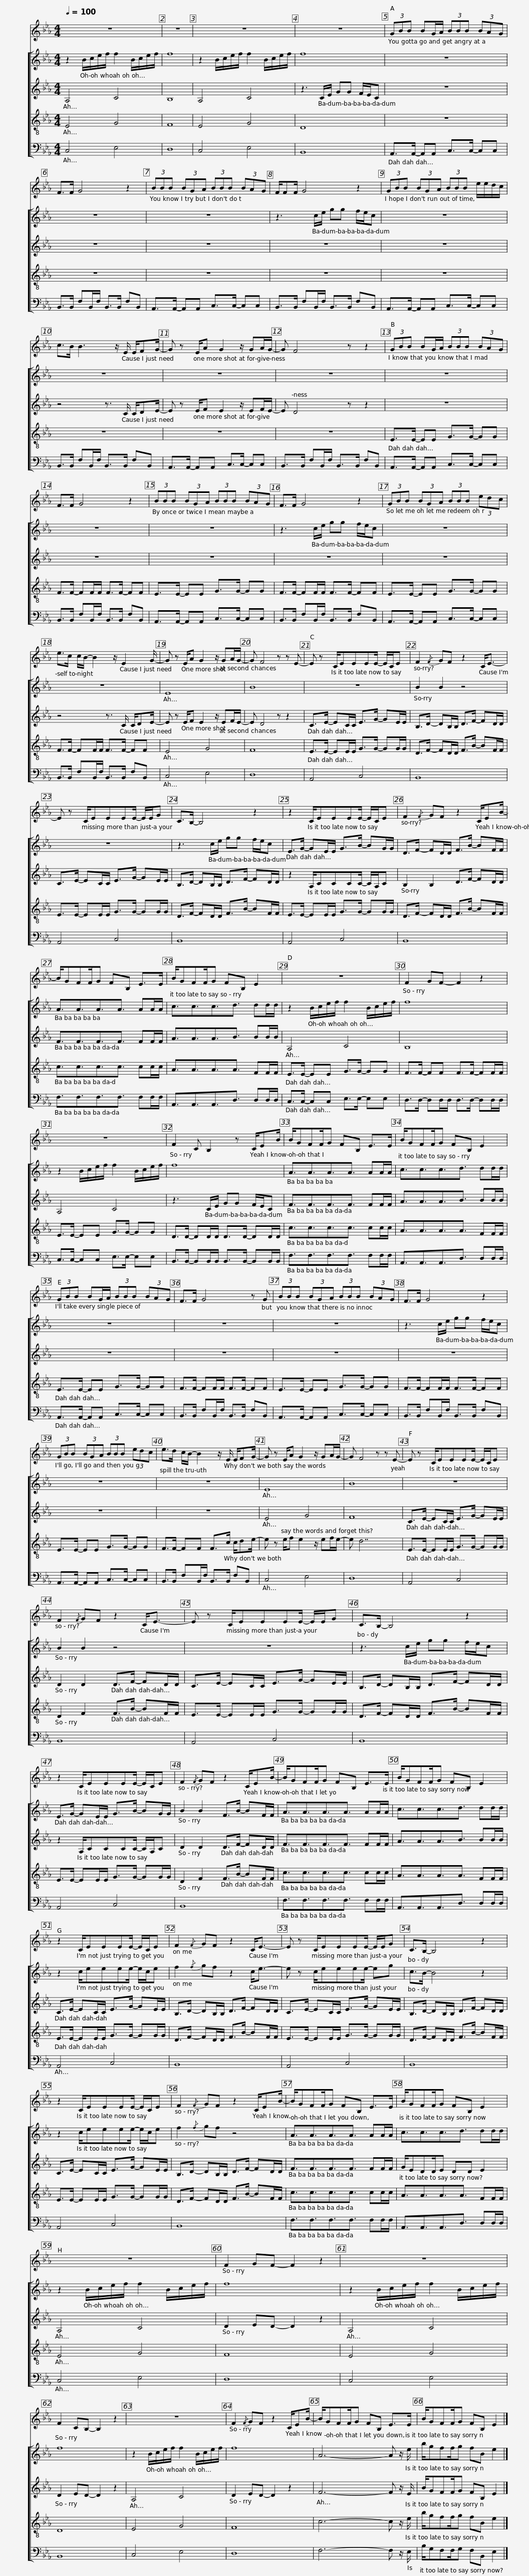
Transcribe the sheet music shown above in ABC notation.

X:1
%%score 1 [ 2 3 4 5 ]
L:1/8
Q:1/4=100
M:4/4
I:linebreak $
K:Eb
V:1 treble
V:2 treble
V:3 treble
V:4 treble-8
V:5 bass
V:1
 z8 | z8 | z8 | z8 |$ (3GBB BG/A/ (3BBB (3BAG | %5
 F>F G4 z2 | (3BBB (3BGA (3BBB (3BAG |$ F/FF/ G4 z2 | (3GBB (3BGA (3BBB e/e/d/c/ | c>B B3 z/ E/ E/FG/- |$ %10
 G z E/A G2 z/ GA/G/- | G F4 z z2 | (3GBB BG/A/ (3BBB (3BAG |$ F>F G4 z2 | (3BBB (3BGA (3BBB (3BAG | %15
 F>F G4 z2 |$ (3GBB (3BGA (3BBB (3edc | e>c c/B/- B2 z/ E2 G/- | G z E/A G2 z/ GA/G/- |$ G F4 z z E- | %20
 E z C/EEEE/- E/C/E | F2{/F} GF z2 C<E- |$ E z C/EEEE/- E/E/G | C>B,- B,4 z2 | z2 C/EEEE/- E/C/E |$ %25
 F2{/F} GF z2 C/EB/- | B/GFF/G FB, E>E | B/GFF/G FB, E2 |$ z8 | F2 GF- F2 z2 | %30
 z8 |$ F2 C B,2 z C/EB/ | B/GFF/G FB, E>E | B/GFF/G FB, E2 |$ (3GBB BG/A/ (3BBB (3BAG | %35
 F>F G4 z G | (3BBB (3BGA (3BBB (3BAG |$ F>F G4 z2 | (3GBB (3BGA (3BBB (3edc | e>d c/B/- B2 z/ E/ E/FG/- |$ %40
 G z E/A G2 z/ GA/G/- | G F4 z z E- | E z C/EEEE/- E/C/E | F2{/F} GF z2 C<E- |$ E z C/EEEE/- E/E/G | %45
 C>B,- B,4 z2 | z2 C/EEEE/- E/C/E |$ F2{/F} GF z2 C/EB/- | B/GFF/G FB, E>E | B/GFF/G FB, E2 |$ %50
 z2 C/EEEE/- E/C/E | F2{/F} GF z2 C<E- | E z C/EEEE/- E/E/G |$ C>B,- B,4 z2 | z2 C/EEEE/- E/C/E | %55
 F2{/F} GF z2 C/EB/- |$ B/GFF/G FB, E>E | B/GFF/G FB, E2 | z8 | F2 GF- F2 z2 |$ %60
 z8 | F2 CB,- B,2 z2 | z8 | F2{/F} GF z2 C/EB/- |$ B/GFF/G FB, E>E | %65
 B/GFF/G FB, E2 |] %66
V:2
 z2 B/c/e/f/ f2 B/c/e/f/ | f8 | z2 B/c/e/f/ f2 B/c/e/f/ | f8 |$ z8 | %5
 z8 | z8 |$ z3 c/e/ gg f/e/c | z8 | z8 |$ %10
 z8 | z8 | z8 |$ z8 | z8 | %15
 z3 c/e/ gg f/e/c |$ z8 | z8 | E8 |$ B8 | %20
 z8 | B2 B2 z4 |$ z8 | z3 c/e/ gg f/e/c | E>G- GE/E/ G>B- BG/G/ |$ %25
 D>F- FD/D/ F>B- BF/F/ | A3/2A3/2A3/2A3/2 AA/A/ | c3/2c3/2c3/2d3/2 dd/d/ |$ z2 B/c/e/f/ f2 B/c/e/f/ | f8 | %30
 z2 B/c/e/f/ f2 B/c/e/f/ |$ f8 | A3/2A3/2A3/2A3/2 AA/A/ | c3/2c3/2c3/2d3/2 dd/d/ |$ z8 | %35
 z8 | z8 |$ z3 c/e/ gg f/e/c | z8 | z8 |$ %40
 E8 | B8 | z8 | B2 B2 z4 |$ z8 | %45
 z3 c/e/ gg f/e/c | E>G- GE/E/ G>B- BG/G/ |$ B2 B2 F>B- BF/F/ | A3/2A3/2A3/2A3/2 AA/A/ | c3/2c3/2c3/2d3/2 dd/d/ |$ %50
 z2 c/eeee/- e/c/e | f2{/f} gf z2 c<e- | e z c/eeee/- eg |$ c>B- B4 z2 | z2 c/eeee/- e/c/e | %55
 f2{/f} gf z4 |$ A3/2A3/2A3/2A3/2 AA/A/ | c3/2c3/2c3/2d3/2 dd/d/ | z2 B/c/e/f/ f2 B/c/e/f/ | f8 |$ %60
 z2 B/c/e/f/ f2 B/c/e/f/ | f8 | z2 B/c/e/f/ f2 B/c/e/f/ | f8 |$ A6- A z/ e/ | %65
 b/gff/g fB e2 |] %66
V:3
 A,4 C4 | B,8 | A,4 C4 | z3 C/E/ GG F/E/C |$ z8 | %5
 z8 | z8 |$ z8 | z8 | z4 z3/2 C/ C/DE/- |$ %10
 E z E/F E2 z/ EF/E/- | E D4 z z2 | z8 |$ z8 | z8 | %15
 z8 |$ z8 | z4 z3/2 C/ C/DE/- | E z E/F E2 z/ EF/E/- |$ E D4 z z2 | %20
 C>E- EC/C/ E>G- GE/E/ | B,>D- DB,/B,/ D>F- FD/D/ |$ C>E- EC/C/ E>G- GE/E/ | B,>D- DB,/B,/ D>F- FD/D/ | z2 A,/CCCC/- C/A,/C |$ %25
 B,2 B,2 D>F- FD/D/ | F3/2F3/2F3/2F3/2 FF/F/ | A3/2A3/2A3/2B3/2 BB/B/ |$ A,4 C4 | B,8 | %30
 A,4 C4 |$ z3 C/E/ GG F/E/C | F3/2F3/2F3/2F3/2 FF/F/ | A3/2A3/2A3/2B3/2 BB/B/ |$ z8 | %35
 z8 | z8 |$ z8 | z8 | z8 |$ %40
 E4 G4 | F8 | C>E- EC/C/ E>G- GE/E/ | D2 D2 D>F- FD/D/ |$ C>E- EC/C/ E>G- GE/E/ | %45
 B,>D- DB,/B,/ D>F- FD/D/ | z2 A,/CCCC/- C/A,/C |$ D2 D2 D>F- FD/D/ | F3/2F3/2F3/2F3/2 FF/F/ | A3/2A3/2A3/2B3/2 BB/B/ |$ %50
 C>E- EC/C/ E>G- GE/E/ | B,>D- DB,/B,/ D>F- FD/D/ | C>E- EC/C/ E>G- GE/E/ |$ B,>D- DB,/B,/ D>F- FD/D/ | C>E- EC/C/ E>G- GE/E/ | %55
 B,>D- DB,/B,/ D>F- FD/D/ |$ F3/2F3/2F3/2F3/2 FF/F/ | G/EDD/E DD E2 | A,4 C4 | D2 ED- D2 z2 |$ %60
 A,4 C4 | D2 ED- D2 z2 | A,4 C4 | D2 ED- D2 z2 |$ F6- F z/ E/ | %65
 B/GFF/G FB, E2 |] %66
V:4
 E4 G4 | F8 | E4 G4 | D8 |$ z8 | %5
 z8 | z8 |$ z8 | z8 | z8 |$ %10
 z8 | z8 | E>E- EE G>G- GG |$ F>F- FF/F/ F>F- FF | E>E- EE G>G- GG | %15
 F>F- FF/F/ F>F- FF |$ E>E- EE G>G- GG | F>F- FF/F/ F>F- FF | E4 G4 |$ F8 | %20
 E>E- EE/E/ G>G- GG/G/ | D>F- FD/D/ F>B- BF/F/ |$ E>E- EE/E/ G>G- GG/G/ | D>F- FD/D/ F>B- BF/F/ | E>E- EE/E/ G>G- GG/G/ |$ %25
 D>F- FD/D/ F>B- BF/F/ | c3/2c3/2c3/2c3/2 cc/c/ | A3/2A3/2A3/2A3/2 FF/F/ |$ E>E- EE G>G- GG | F>F- FF F>F- FF/F/ | %30
 E>E- EE G>G- GG |$ D>D- DD/D/ D>D- DD/D/ | c3/2c3/2c3/2c3/2 cc/c/ | A3/2A3/2A3/2A3/2 FF/F/ |$ E>E- EE G>G- GG | %35
 F>F- FF/F/ F>F- FF | E>E- EE G>G- GG |$ F>F- FF/F/ F>F- FF | E>E- EE G>G- GG | F>F- FF F>c c/de/- |$ %40
 e z e/f e2 z/ ef/e/- | e d7 | E>E- EE/E/ G>G- GG/G/ | D2 F2 F>B- BF/F/ |$ E>E- EE/E/ G>G- GG/G/ | %45
 D>F- FD/D/ F>B- BF/F/ | E>E- EE/E/ G>G- GG/G/ |$ D2 F2 F>B- BF/F/ | c3/2c3/2c3/2c3/2 cc/c/ | A3/2A3/2A3/2A3/2 FF/F/ |$ %50
 E>E- EE/E/ G>G- GG/G/ | D>F- FD/D/ F>B- BF/F/ | E>E- EE/E/ G>G- GG/G/ |$ D>F- FD/D/ F>B- BF/F/ | E>E- EE/E/ G>G- GG/G/ | %55
 D>F- FD/D/ F>B- BF/F/ |$ c3/2c3/2c3/2c3/2 cc/c/ | A3/2A3/2A3/2A3/2 FF/F/ | E4 G4 | F8 |$ %60
 E4 G4 | D8 | E4 G4 | F8 |$ c6- c z/ e/ | %65
 b/gff/g fB e2 |] %66
V:5
 C,4 E,4 | D,8 | C,4 E,4 | B,,8 |$ A,,>A,,- A,,A,, C,>C,- C,C, | %5
 B,,>B,, F,B,,/F,/ B,,>B,, F,B,, | A,,>A,,- A,,A,, C,>C,- C,C, |$ B,,>B,, F,B,,/F,/ B,,>B,, F,B,, | A,,>A,,- A,,A,, C,>C,- C,C, | B,,>B,, F,B,,/F,/ B,,>B,, F,B,, |$ %10
 A,,>A,,- A,,A,, C,>C,- C,C, | B,,>B,, F,B,,/F,/ B,,>B,, F,B,, | A,,>A,,- A,,A,, C,>C,- C,C, |$ B,,>B,, F,B,,/F,/ B,,>B,, F,B,, | A,,>A,,- A,,A,, C,>C,- C,C, | %15
 B,,>B,, F,B,,/F,/ B,,>B,, F,B,, |$ A,,>A,,- A,,A,, C,>C,- C,C, | B,,>B,, F,B,,/F,/ B,,>B,, F,B,, | C,4 E,4 |$ D,8 | %20
 A,,4 C,4 | B,,8 |$ A,,4 C,4 | B,,8 | A,,4 C,4 |$ %25
 B,,8 | F,3/2F,3/2F,3/2F,3/2 F,F,/F,/ | A,,3/2A,,3/2A,,3/2D,3/2 D,D,/D,/ |$ C,>C,- C,C, E,>E,- E,E, | D,>D,- D,D,/D,/ D,>D,- D,D,/D,/ | %30
 C,>C,- C,C, E,>E,- E,E, |$ B,,>B,,- B,,B,,/B,,/ B,,>B,,- B,,B,,/B,,/ | F,3/2F,3/2F,3/2F,3/2 F,F,/F,/ | A,,3/2A,,3/2A,,3/2D,3/2 D,D,/D,/ |$ A,,>A,,- A,,A,, C,>C,- C,C, | %35
 B,,>B,, F,B,,/F,/ B,,>B,, F,B,, | A,,>A,,- A,,A,, C,>C,- C,C, |$ B,,>B,, F,B,,/F,/ B,,>B,, F,B,, | A,,>A,,- A,,A,, C,>C,- C,C, | B,,>B,, F,B,,/F,/ B,,>B,, F,B,, |$ %40
 C,4 E,4 | D,8 | A,,4 C,4 | B,,8 |$ A,,4 C,4 | %45
 B,,8 | A,,4 C,4 |$ B,,8 | F,3/2F,3/2F,3/2F,3/2 F,F,/F,/ | A,,3/2A,,3/2A,,3/2D,3/2 D,D,/D,/ |$ %50
 A,,4 C,4 | B,,8 | A,,4 C,4 |$ B,,8 | A,,4 C,4 | %55
 B,,8 |$ F,3/2F,3/2F,3/2F,3/2 F,F,/F,/ | A,,3/2A,,3/2A,,3/2D,3/2 D,D,/D,/ | C,4 E,4 | D,8 |$ %60
 C,4 E,4 | B,,8 | C,4 E,4 | D,8 |$ F,6- F, z/ E,/ | %65
 B,/G,F,F,/G, F,B,, E,2 |] %66
